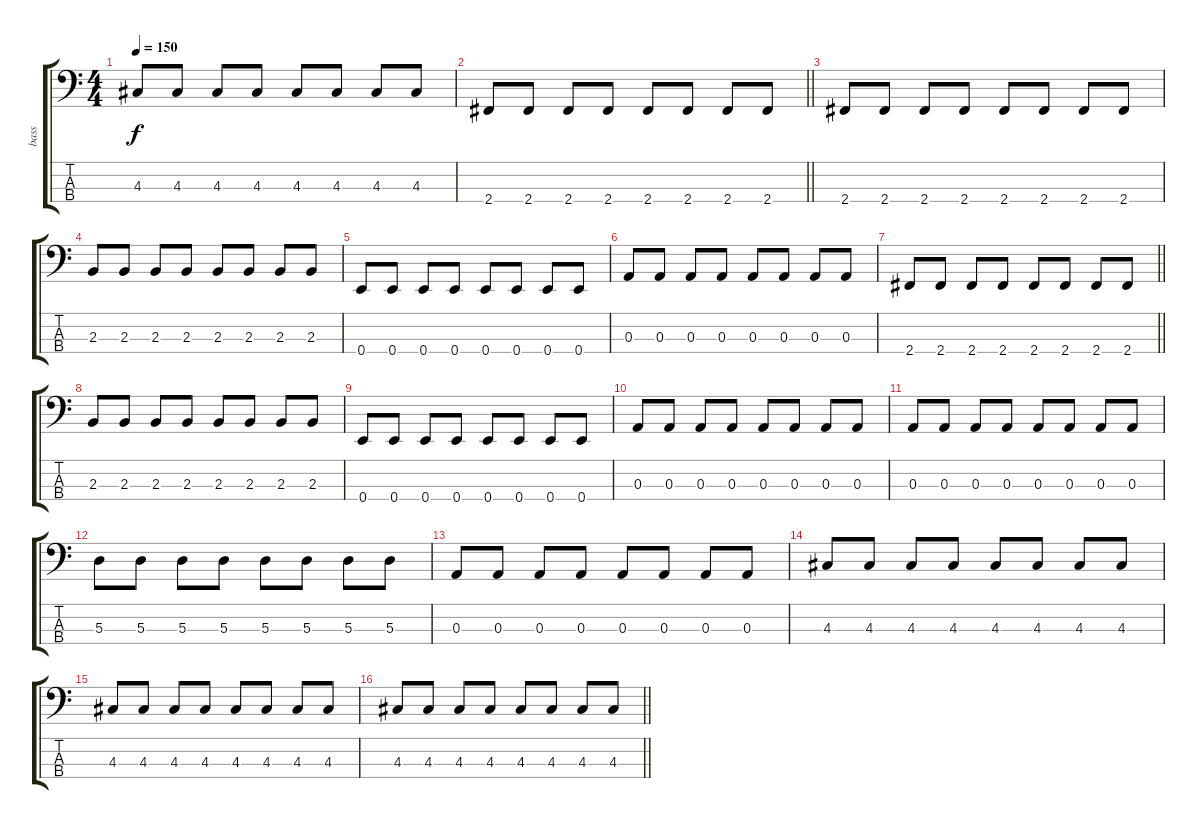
\track ("bass" "bass") {instrument electricbassfinger}
\staff {score tabs}
\tuning (G2 D2 A1 E1) {hide}
\ts (4 4)
\tempo 150
\clef f4
\ks c
4.3.8{dy f} 4.3.8 4.3.8 4.3.8 4.3.8 4.3.8 4.3.8 4.3.8 |
\barLineRight lightlight
2.4.8 2.4.8 2.4.8 2.4.8 2.4.8 2.4.8 2.4.8 2.4.8 |
2.4.8 2.4.8 2.4.8 2.4.8 2.4.8 2.4.8 2.4.8 2.4.8 |
2.3.8 2.3.8 2.3.8 2.3.8 2.3.8 2.3.8 2.3.8 2.3.8 |
0.4.8 0.4.8 0.4.8 0.4.8 0.4.8 0.4.8 0.4.8 0.4.8 |
0.3.8 0.3.8 0.3.8 0.3.8 0.3.8 0.3.8 0.3.8 0.3.8 |
\barLineRight lightlight
2.4.8 2.4.8 2.4.8 2.4.8 2.4.8 2.4.8 2.4.8 2.4.8 |
2.3.8 2.3.8 2.3.8 2.3.8 2.3.8 2.3.8 2.3.8 2.3.8 |
0.4.8 0.4.8 0.4.8 0.4.8 0.4.8 0.4.8 0.4.8 0.4.8 |
0.3.8 0.3.8 0.3.8 0.3.8 0.3.8 0.3.8 0.3.8 0.3.8 |
0.3.8 0.3.8 0.3.8 0.3.8 0.3.8 0.3.8 0.3.8 0.3.8 |
5.3.8 5.3.8 5.3.8 5.3.8 5.3.8 5.3.8 5.3.8 5.3.8 |
0.3.8 0.3.8 0.3.8 0.3.8 0.3.8 0.3.8 0.3.8 0.3.8 |
4.3.8 4.3.8 4.3.8 4.3.8 4.3.8 4.3.8 4.3.8 4.3.8 |
4.3.8 4.3.8 4.3.8 4.3.8 4.3.8 4.3.8 4.3.8 4.3.8 |
\barLineRight lightlight
4.3.8 4.3.8 4.3.8 4.3.8 4.3.8 4.3.8 4.3.8 4.3.8
